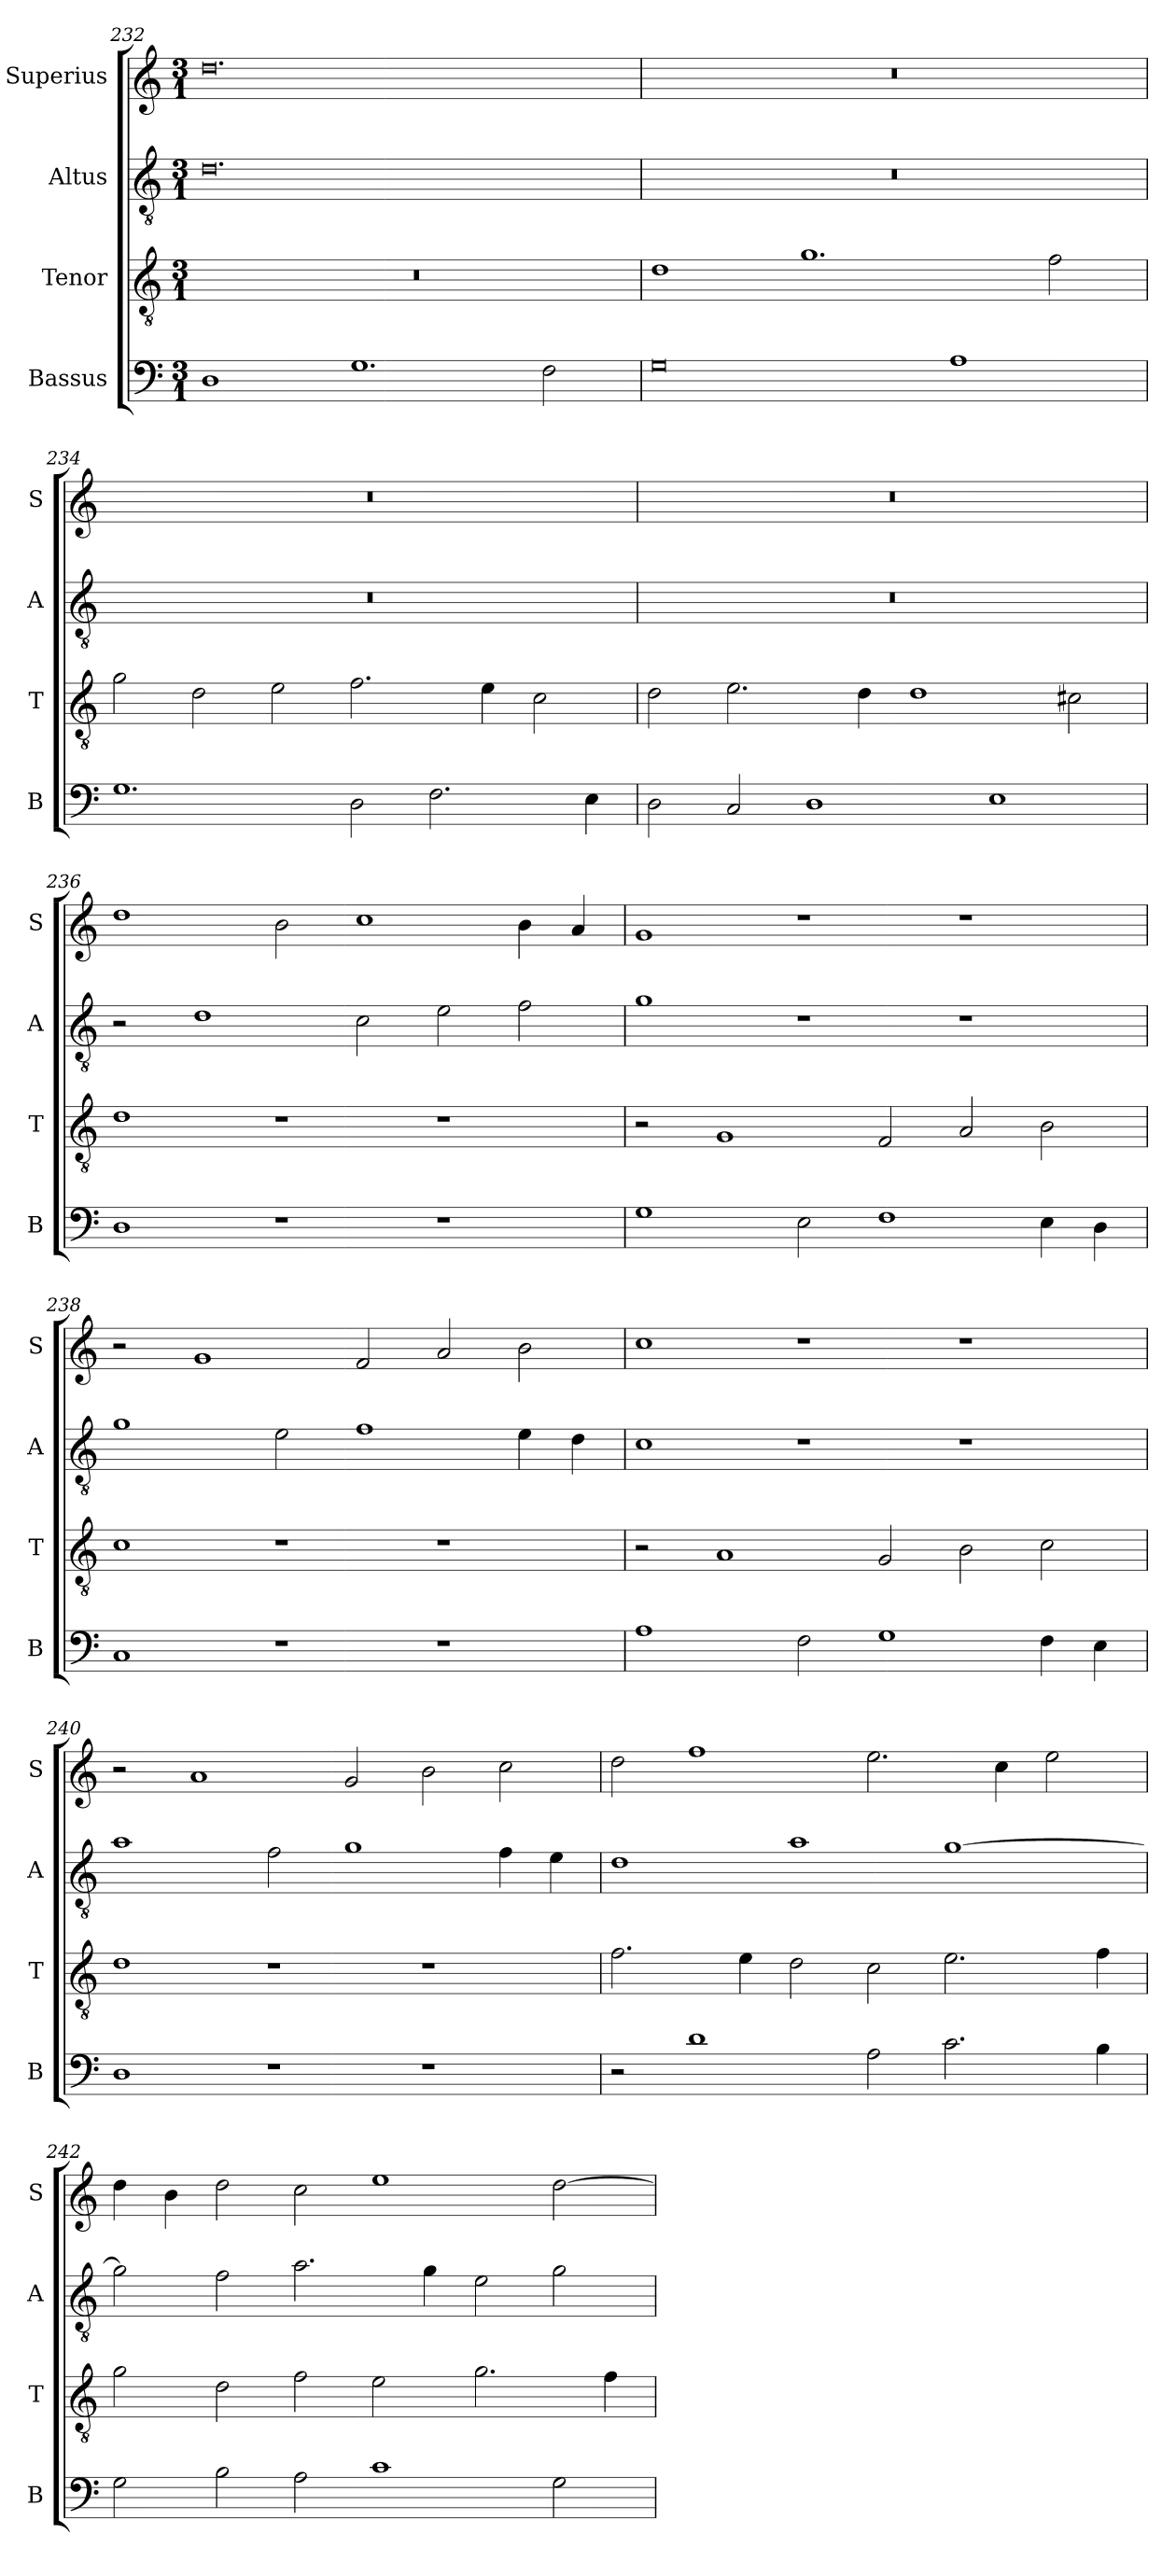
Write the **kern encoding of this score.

**kern	**kern	**kern	**kern
*part4	*part3	*part2	*part1
*staff4	*staff3	*staff2	*staff1
*I"Bassus	*I"Tenor	*I"Altus	*I"Superius
*I'B	*I'T	*I'A	*I'S
*clefF4	*clefGv2	*clefGv2	*clefG2
*k[]	*k[]	*k[]	*k[]
*M3/1	*M3/1	*M3/1	*M3/1
=232	=232	=232	=232
1D	0.r	0.d	0.dd
1.G	.	.	.
2F\	.	.	.
=233	=233	=233	=233
0G	1d	0.r	0.r
.	1.g	.	.
1A	.	.	.
.	2f\	.	.
=234	=234	=234	=234
1.G	2g\	0.r	0.r
.	2d\	.	.
.	2e\	.	.
2D\	2.f\	.	.
2.F\	.	.	.
.	4e\	.	.
.	2c\	.	.
4E\	.	.	.
=235	=235	=235	=235
2D\	2d\	0.r	0.r
2C/	2.e\	.	.
1D	.	.	.
.	4d\	.	.
.	1d	.	.
1E	.	.	.
.	2c#X\	.	.
=236	=236	=236	=236
1D	1d	2r	1dd
.	.	1d	.
1r	1r	.	2b\
.	.	2c\	1cc
1r	1r	2e\	.
.	.	2f\	4b\
.	.	.	4a/
=237	=237	=237	=237
1G	2r	1g	1g
.	1G	.	.
2E\	.	1r	1r
1F	2F/	.	.
.	2A/	1r	1r
4E\	2B\	.	.
4D\	.	.	.
=238	=238	=238	=238
1C	1c	1g	2r
.	.	.	1g
1r	1r	2e\	.
.	.	1f	2f/
1r	1r	.	2a/
.	.	4e\	2b\
.	.	4d\	.
=239	=239	=239	=239
1A	2r	1c	1cc
.	1A	.	.
2F\	.	1r	1r
1G	2G/	.	.
.	2B\	1r	1r
4F\	2c\	.	.
4E\	.	.	.
=240	=240	=240	=240
1D	1d	1a	2r
.	.	.	1a
1r	1r	2f\	.
.	.	1g	2g/
1r	1r	.	2b\
.	.	4f\	2cc\
.	.	4e\	.
=241	=241	=241	=241
2r	2.f\	1d	2dd\
1d	.	.	1ff
.	4e\	.	.
.	2d\	1a	.
2A\	2c\	.	2.ee\
2.c\	2.e\	[1g	.
.	.	.	4cc\
.	.	.	2ee\
4B\	4f\	.	.
=242	=242	=242	=242
2G\	2g\	2g\]	4dd\
.	.	.	4b\
2B\	2d\	2f\	2dd\
2A\	2f\	2.a\	2cc\
1c	2e\	.	1ee
.	.	4g\	.
.	2.g\	2e\	.
2G\	.	2g\	[2dd\
.	4f\	.	.
=	=	=	=
*-	*-	*-	*-
